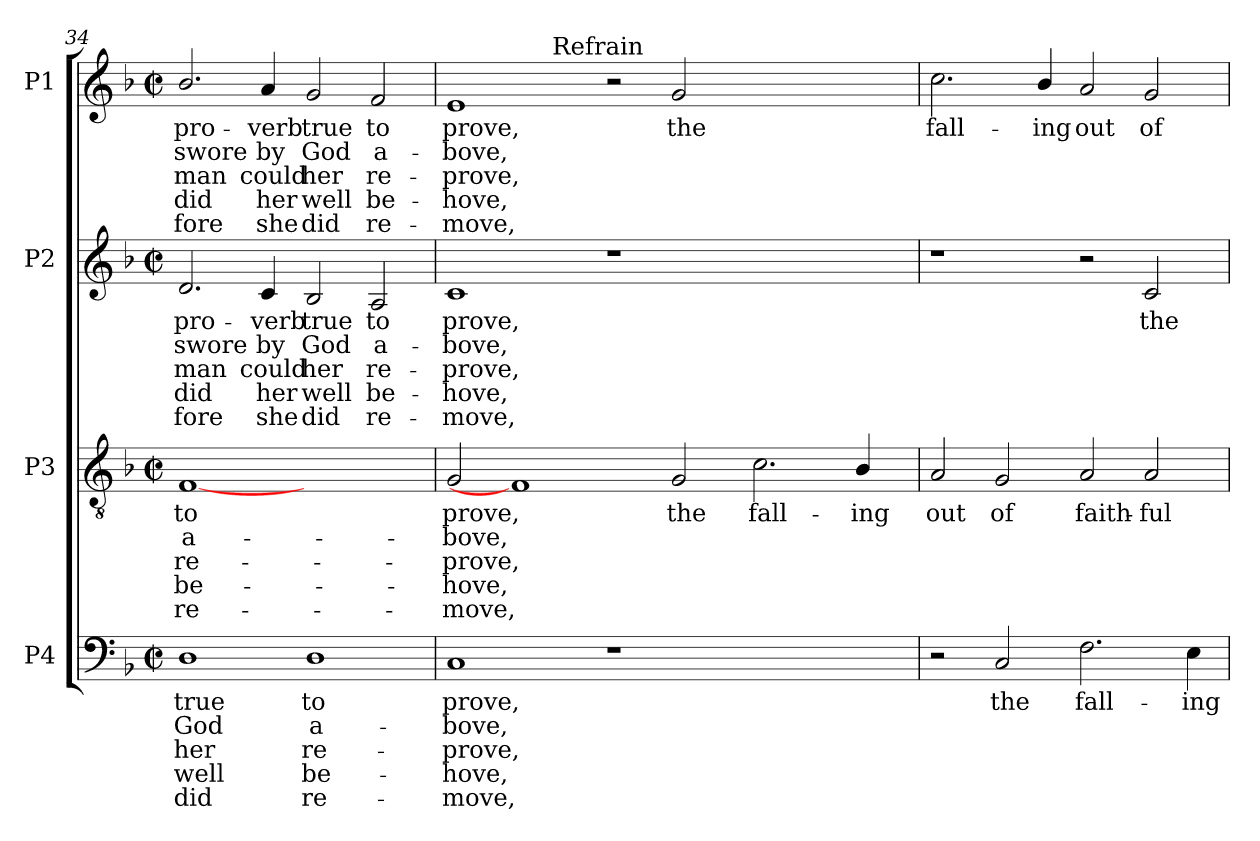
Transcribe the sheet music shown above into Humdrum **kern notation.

**kern	**text	**text	**text	**text	**text	**kern	**text	**text	**text	**text	**text	**kern	**text	**text	**text	**text	**text	**kern	**text	**text	**text	**text	**text
*part4	*part4	*part4	*part4	*part4	*part4	*part3	*part3	*part3	*part3	*part3	*part3	*part2	*part2	*part2	*part2	*part2	*part2	*part1	*part1	*part1	*part1	*part1	*part1
*staff4	*staff4	*staff4	*staff4	*staff4	*staff4	*staff3	*staff3	*staff3	*staff3	*staff3	*staff3	*staff2	*staff2	*staff2	*staff2	*staff2	*staff2	*staff1	*staff1	*staff1	*staff1	*staff1	*staff1
*I"P4	*	*	*	*	*	*I"P3	*	*	*	*	*	*I"P2	*	*	*	*	*	*I"P1	*	*	*	*	*
*clefF4	*	*	*	*	*	*clefGv2	*	*	*	*	*	*clefG2	*	*	*	*	*	*clefG2	*	*	*	*	*
*	*	*	*	*	*	*ITrd7c12	*	*	*	*	*	*	*	*	*	*	*	*	*	*	*	*	*
*k[b-]	*	*	*	*	*	*k[b-]	*	*	*	*	*	*k[b-]	*	*	*	*	*	*k[b-]	*	*	*	*	*
*F:	*	*	*	*	*	*F:	*	*	*	*	*	*F:	*	*	*	*	*	*F:	*	*	*	*	*
*M2/2	*	*	*	*	*	*M2/2	*	*	*	*	*	*M2/2	*	*	*	*	*	*M2/2	*	*	*	*	*
*met(c|)	*	*	*	*	*	*met(c|)	*	*	*	*	*	*met(c|)	*	*	*	*	*	*met(c|)	*	*	*	*	*
=34	=34	=34	=34	=34	=34	=34	=34	=34	=34	=34	=34	=34	=34	=34	=34	=34	=34	=34	=34	=34	=34	=34	=34
!	!LO:LY:b:color=#000000	!LO:LY:b:color=#000000	!LO:LY:b:color=#000000	!LO:LY:b:color=#000000	!LO:LY:b:color=#000000	!	!	!	!	!	!	!	!	!	!	!	!	!	!	!	!	!	!
!	!	!	!	!	!	!	!LO:LY:b:color=#000000	!LO:LY:b:color=#000000	!LO:LY:b:color=#000000	!LO:LY:b:color=#000000	!LO:LY:b:color=#000000	!	!	!	!	!	!	!	!	!	!	!	!
!	!	!	!	!	!	!	!	!	!	!	!	!	!LO:LY:b:color=#000000	!LO:LY:b:color=#000000	!LO:LY:b:color=#000000	!LO:LY:b:color=#000000	!LO:LY:b:color=#000000	!	!	!	!	!	!
!	!	!	!	!	!	!	!	!	!	!	!	!	!	!	!	!	!	!	!LO:LY:b:color=#000000	!LO:LY:b:color=#000000	!LO:LY:b:color=#000000	!LO:LY:b:color=#000000	!LO:LY:b:color=#000000
1Di	true	God	her	well	did	[1FFi	to	a-	-re-	be-	-re-	2.di/	pro-	swore	-man	did	fore	2.b-i/	pro-	swore	-man	did	fore
!	!	!	!	!	!	!	!	!	!	!	!	!	!LO:LY:b:color=#000000	!LO:LY:b:color=#000000	!LO:LY:b:color=#000000	!LO:LY:b:color=#000000	!LO:LY:b:color=#000000	!	!	!	!	!	!
!	!	!	!	!	!	!	!	!	!	!	!	!	!	!	!	!	!	!	!LO:LY:b:color=#000000	!LO:LY:b:color=#000000	!LO:LY:b:color=#000000	!LO:LY:b:color=#000000	!LO:LY:b:color=#000000
.	.	.	.	.	.	.	.	.	.	.	.	4ci/	-verb	by	could	her	she	4ai/	-verb	by	could	her	she
!	!LO:LY:b:color=#000000	!LO:LY:b:color=#000000	!LO:LY:b:color=#000000	!LO:LY:b:color=#000000	!LO:LY:b:color=#000000	!	!	!	!	!	!	!	!	!	!	!	!	!	!	!	!	!	!
!	!	!	!	!	!	!	!	!	!	!	!	!	!LO:LY:b:color=#000000	!LO:LY:b:color=#000000	!LO:LY:b:color=#000000	!LO:LY:b:color=#000000	!LO:LY:b:color=#000000	!	!	!	!	!	!
!	!	!	!	!	!	!	!	!	!	!	!	!	!	!	!	!	!	!	!LO:LY:b:color=#000000	!LO:LY:b:color=#000000	!LO:LY:b:color=#000000	!LO:LY:b:color=#000000	!LO:LY:b:color=#000000
1Di	to	a-	-re-	-be-	re-	1ryy	.	.	.	.	.	2B-i/	true	God	her	well	did	2gi/	true	God	her	well	did
!	!	!	!	!	!	!	!	!	!	!	!	!	!LO:LY:b:color=#000000	!LO:LY:b:color=#000000	!LO:LY:b:color=#000000	!LO:LY:b:color=#000000	!LO:LY:b:color=#000000	!	!	!	!	!	!
!	!	!	!	!	!	!	!	!	!	!	!	!	!	!	!	!	!	!	!LO:LY:b:color=#000000	!LO:LY:b:color=#000000	!LO:LY:b:color=#000000	!LO:LY:b:color=#000000	!LO:LY:b:color=#000000
.	.	.	.	.	.	.	.	.	.	.	.	2Ai/	to	a-	re-	-be-	-re-	2fi/	to	a-	re-	-be-	-re-
=35	=35	=35	=35	=35	=35	=35	=35	=35	=35	=35	=35	=35	=35	=35	=35	=35	=35	=35	=35	=35	=35	=35	=35
!	!LO:LY:b:color=#000000	!LO:LY:b:color=#000000	!LO:LY:b:color=#000000	!LO:LY:b:color=#000000	!LO:LY:b:color=#000000	!	!	!	!	!	!	!	!	!	!	!	!	!	!	!	!	!	!
!	!	!	!	!	!	!	!LO:LY:b:color=#000000	!LO:LY:b:color=#000000	!LO:LY:b:color=#000000	!LO:LY:b:color=#000000	!LO:LY:b:color=#000000	!	!	!	!	!	!	!	!	!	!	!	!
!	!	!	!	!	!	!	!	!	!	!	!	!	!LO:LY:b:color=#000000	!LO:LY:b:color=#000000	!LO:LY:b:color=#000000	!LO:LY:b:color=#000000	!LO:LY:b:color=#000000	!	!	!	!	!	!
!	!	!	!	!	!	!	!	!	!	!	!	!	!	!	!	!	!	!	!LO:LY:b:color=#000000	!LO:LY:b:color=#000000	!LO:LY:b:color=#000000	!LO:LY:b:color=#000000	!LO:LY:b:color=#000000
*	*	*	*	*	*	*	*	*	*	*	*	*	*	*	*	*	*	*^	*	*	*	*	*
1Ci	prove,	-bove,	prove,	-hove,	move,	2GGi/	prove,	-bove,	prove,	-hove,	move,	1ci	prove,	-bove,	prove,	-hove,	move,	1ei	2ryy	prove,	-bove,	-prove,	hove,	move,
.	.	.	.	.	.	1FFi]	.	.	.	.	.	.	.	.	.	.	.	.	16ryy	.	.	.	.	.
.	.	.	.	.	.	.	.	.	.	.	.	.	.	.	.	.	.	.	32ryy	.	.	.	.	.
.	.	.	.	.	.	.	.	.	.	.	.	.	.	.	.	.	.	.	64ryy	.	.	.	.	.
.	.	.	.	.	.	.	.	.	.	.	.	.	.	.	.	.	.	.	512.ryy	.	.	.	.	.
!	!	!	!	!	!	!	!	!	!	!	!	!	!	!	!	!	!	!	!LO:TX:a:t=Refrain	!	!	!	!	!
.	.	.	.	.	.	.	.	.	.	.	.	.	.	.	.	.	.	.	1ryy	.	.	.	.	.
1r	.	.	.	.	.	.	.	.	.	.	.	1r	.	.	.	.	.	2r	.	.	.	.	.	.
!	!	!	!	!	!	!	!LO:LY:b:color=#000000	!	!	!	!	!	!	!	!	!	!	!	!	!	!	!	!	!
!	!	!	!	!	!	!	!	!	!	!	!	!	!	!	!	!	!	!	!	!LO:LY:b:color=#000000	!	!	!	!
.	.	.	.	.	.	2GGi/	the	.	.	.	.	.	.	.	.	.	.	2gi/	.	the	.	.	.	.
.	.	.	.	.	.	.	.	.	.	.	.	.	.	.	.	.	.	.	1ryy	.	.	.	.	.
!	!	!	!	!	!	!	!LO:LY:b:color=#000000	!	!	!	!	!	!	!	!	!	!	!	!	!	!	!	!	!
1ryy	.	.	.	.	.	2.Ci\	fall-	.	.	.	.	1ryy	.	.	.	.	.	1ryy	.	.	.	.	.	.
.	.	.	.	.	.	.	.	.	.	.	.	.	.	.	.	.	.	.	4ryy	.	.	.	.	.
!	!	!	!	!	!	!	!LO:LY:b:color=#000000	!	!	!	!	!	!	!	!	!	!	!	!	!	!	!	!	!
.	.	.	.	.	.	4BB-i/	-ing	.	.	.	.	.	.	.	.	.	.	.	.	.	.	.	.	.
.	.	.	.	.	.	.	.	.	.	.	.	.	.	.	.	.	.	.	8ryy	.	.	.	.	.
.	.	.	.	.	.	.	.	.	.	.	.	.	.	.	.	.	.	.	128ryy	.	.	.	.	.
.	.	.	.	.	.	.	.	.	.	.	.	.	.	.	.	.	.	.	256ryy	.	.	.	.	.
.	.	.	.	.	.	.	.	.	.	.	.	.	.	.	.	.	.	.	1024ryy	.	.	.	.	.
*	*	*	*	*	*	*	*	*	*	*	*	*	*	*	*	*	*	*v	*v	*	*	*	*	*
!!LO:PB:g=z
=36	=36	=36	=36	=36	=36	=36	=36	=36	=36	=36	=36	=36	=36	=36	=36	=36	=36	=36	=36	=36	=36	=36	=36
*	*	*	*	*	*	*	*	*	*	*	*	*	*	*	*	*	*	*^	*	*	*	*	*
!	!	!	!	!	!	!	!LO:LY:b:color=#000000	!	!	!	!	!	!	!	!	!	!	!	!	!	!	!	!	!
*	*	*	*	*	*	*	*	*	*	*	*	*	*	*	*	*	*	*v	*v	*	*	*	*	*
*	*	*	*	*	*	*	*	*	*	*	*	*	*	*	*	*	*	*^	*	*	*	*	*
!	!	!	!	!	!	!	!	!	!	!	!	!	!	!	!	!	!	!	!	!LO:LY:b:color=#000000	!	!	!	!
*	*	*	*	*	*	*	*	*	*	*	*	*	*	*	*	*	*	*v	*v	*	*	*	*	*
2r	.	.	.	.	.	2AAi/	out	.	.	.	.	1r	.	.	.	.	.	2.cci\	fall-	.	.	.	.
!	!LO:LY:b:color=#000000	!	!	!	!	!	!	!	!	!	!	!	!	!	!	!	!	!	!	!	!	!	!
!	!	!	!	!	!	!	!LO:LY:b:color=#000000	!	!	!	!	!	!	!	!	!	!	!	!	!	!	!	!
2Ci/	the	.	.	.	.	2GGi/	of	.	.	.	.	.	.	.	.	.	.	.	.	.	.	.	.
!	!	!	!	!	!	!	!	!	!	!	!	!	!	!	!	!	!	!	!LO:LY:b:color=#000000	!	!	!	!
.	.	.	.	.	.	.	.	.	.	.	.	.	.	.	.	.	.	4b-i/	-ing	.	.	.	.
!	!LO:LY:b:color=#000000	!	!	!	!	!	!	!	!	!	!	!	!	!	!	!	!	!	!	!	!	!	!
!	!	!	!	!	!	!	!LO:LY:b:color=#000000	!	!	!	!	!	!	!	!	!	!	!	!	!	!	!	!
!	!	!	!	!	!	!	!	!	!	!	!	!	!	!	!	!	!	!	!LO:LY:b:color=#000000	!	!	!	!
2.Fi\	fall-	.	.	.	.	2AAi/	faith-	.	.	.	.	2r	.	.	.	.	.	2ai/	out	.	.	.	.
!	!	!	!	!	!	!	!LO:LY:b:color=#000000	!	!	!	!	!	!	!	!	!	!	!	!	!	!	!	!
!	!	!	!	!	!	!	!	!	!	!	!	!	!LO:LY:b:color=#000000	!	!	!	!	!	!	!	!	!	!
!	!	!	!	!	!	!	!	!	!	!	!	!	!	!	!	!	!	!	!LO:LY:b:color=#000000	!	!	!	!
.	.	.	.	.	.	2AAi/	-ful	.	.	.	.	2ci/	the	.	.	.	.	2gi/	of	.	.	.	.
!	!LO:LY:b:color=#000000	!	!	!	!	!	!	!	!	!	!	!	!	!	!	!	!	!	!	!	!	!	!
4Ei\	-ing	.	.	.	.	.	.	.	.	.	.	.	.	.	.	.	.	.	.	.	.	.	.
=	=	=	=	=	=	=	=	=	=	=	=	=	=	=	=	=	=	=	=	=	=	=	=
*-	*-	*-	*-	*-	*-	*-	*-	*-	*-	*-	*-	*-	*-	*-	*-	*-	*-	*-	*-	*-	*-	*-	*-
